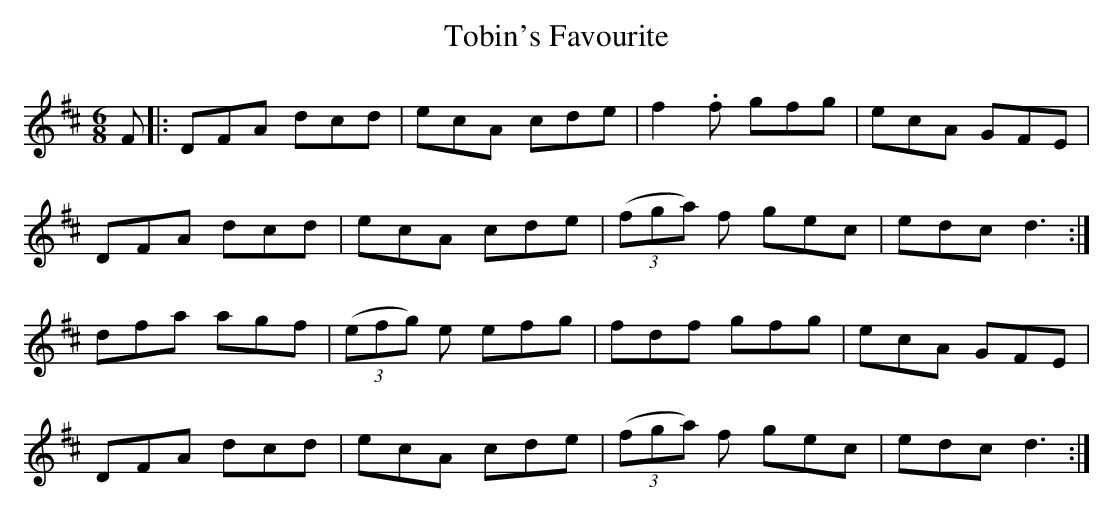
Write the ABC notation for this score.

X:1
T: Tobin's Favourite
M: 6/8
L: 1/8
K: Dmaj
F|:DFA dcd|ecA cde|f2.f gfg|ecA GFE|
DFA dcd|ecA cde|(3(fga) f gec|edc d3:|
dfa agf|(3(efg) e efg|fdf gfg|ecA GFE|
DFA dcd|ecA cde|(3(fga) f gec|edc d3:|
